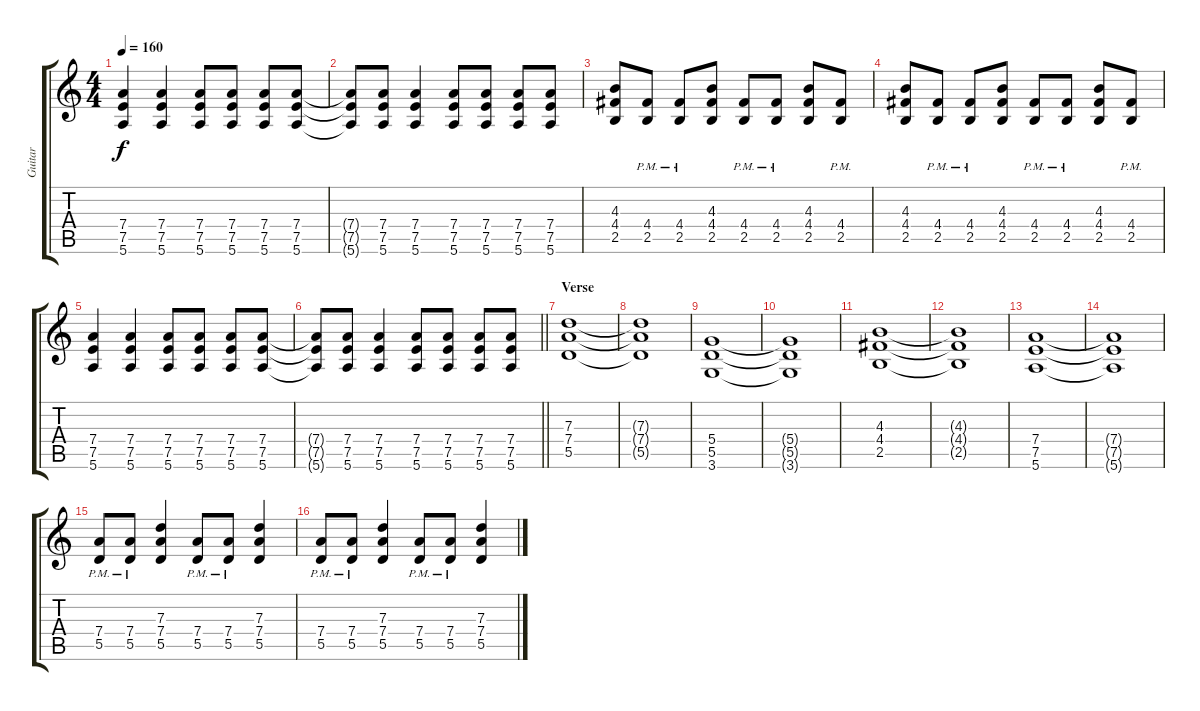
\track ("Guitar" "Guitar") {instrument electricguitarclean}
\staff {score tabs}
\tuning (E4 B3 G3 D3 A2 E2) {hide}
\ts (4 4)
\tempo 160
\clef g2
\ks c
(7.4 7.5 5.6).4{dy f} (7.4 7.5 5.6).4 (7.4 7.5 5.6).8 (7.4 7.5 5.6).8 (7.4 7.5 5.6).8 (7.4 7.5 5.6).8 |
(7.4{t} 7.5{t} 5.6{t}).8 (7.4 7.5 5.6).8 (7.4 7.5 5.6).4 (7.4 7.5 5.6).8 (7.4 7.5 5.6).8 (7.4 7.5 5.6).8 (7.4 7.5 5.6).8 |
(4.3 4.4 2.5).8 (4.4{pm} 2.5{pm}).8 (4.4{pm} 2.5{pm}).8 (4.3 4.4 2.5).8 (4.4{pm} 2.5{pm}).8 (4.4{pm} 2.5{pm}).8 (4.3 4.4 2.5).8 (4.4{pm} 2.5{pm}).8 |
(4.3 4.4 2.5).8 (4.4{pm} 2.5{pm}).8 (4.4{pm} 2.5{pm}).8 (4.3 4.4 2.5).8 (4.4{pm} 2.5{pm}).8 (4.4{pm} 2.5{pm}).8 (4.3 4.4 2.5).8 (4.4{pm} 2.5{pm}).8 |
(7.4 7.5 5.6).4 (7.4 7.5 5.6).4 (7.4 7.5 5.6).8 (7.4 7.5 5.6).8 (7.4 7.5 5.6).8 (7.4 7.5 5.6).8 |
\barLineRight lightlight
(7.4{t} 7.5{t} 5.6{t}).8 (7.4 7.5 5.6).8 (7.4 7.5 5.6).4 (7.4 7.5 5.6).8 (7.4 7.5 5.6).8 (7.4 7.5 5.6).8 (7.4 7.5 5.6).8 |
\section ("" "Verse")
(7.3 7.4 5.5).1 |
(7.3{t} 7.4{t} 5.5{t}).1 |
(5.4 5.5 3.6).1 |
(5.4{t} 5.5{t} 3.6{t}).1 |
(4.3 4.4 2.5).1 |
(4.3{t} 4.4{t} 2.5{t}).1 |
(7.4 7.5 5.6).1 |
(7.4{t} 7.5{t} 5.6{t}).1 |
(7.4{pm} 5.5{pm}).8 (7.4{pm} 5.5{pm}).8 (7.3 7.4 5.5).4 (7.4{pm} 5.5{pm}).8 (7.4{pm} 5.5{pm}).8 (7.3 7.4 5.5).4 |
(7.4{pm} 5.5{pm}).8 (7.4{pm} 5.5{pm}).8 (7.3 7.4 5.5).4 (7.4{pm} 5.5{pm}).8 (7.4{pm} 5.5{pm}).8 (7.3 7.4 5.5).4
